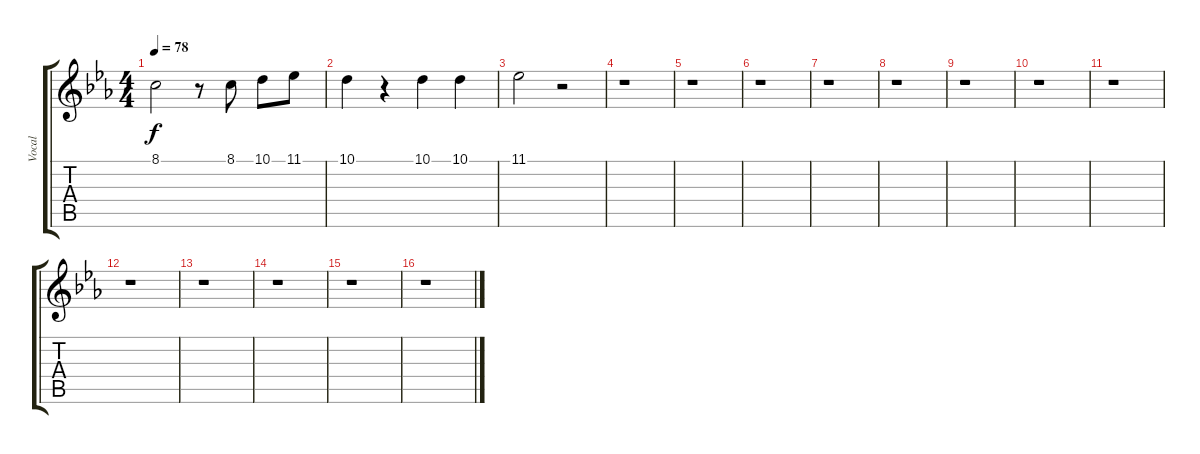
\track ("Vocal" "Vocal") {instrument altosax}
\staff {score tabs}
\tuning (E4 B3 G3 D3 A2 E2) {hide}
\ts (4 4)
\tempo 78
\clef g2
\ks eb
8.1.2{dy f} r.8 8.1.8 10.1.8 11.1.8 |
10.1.4 r.4 10.1.4 10.1.4 |
11.1.2 r.2 |
r.1 |
r.1 |
r.1 |
r.1 |
r.1 |
r.1 |
r.1 |
r.1 |
r.1 |
r.1 |
r.1 |
r.1 |
r.1
